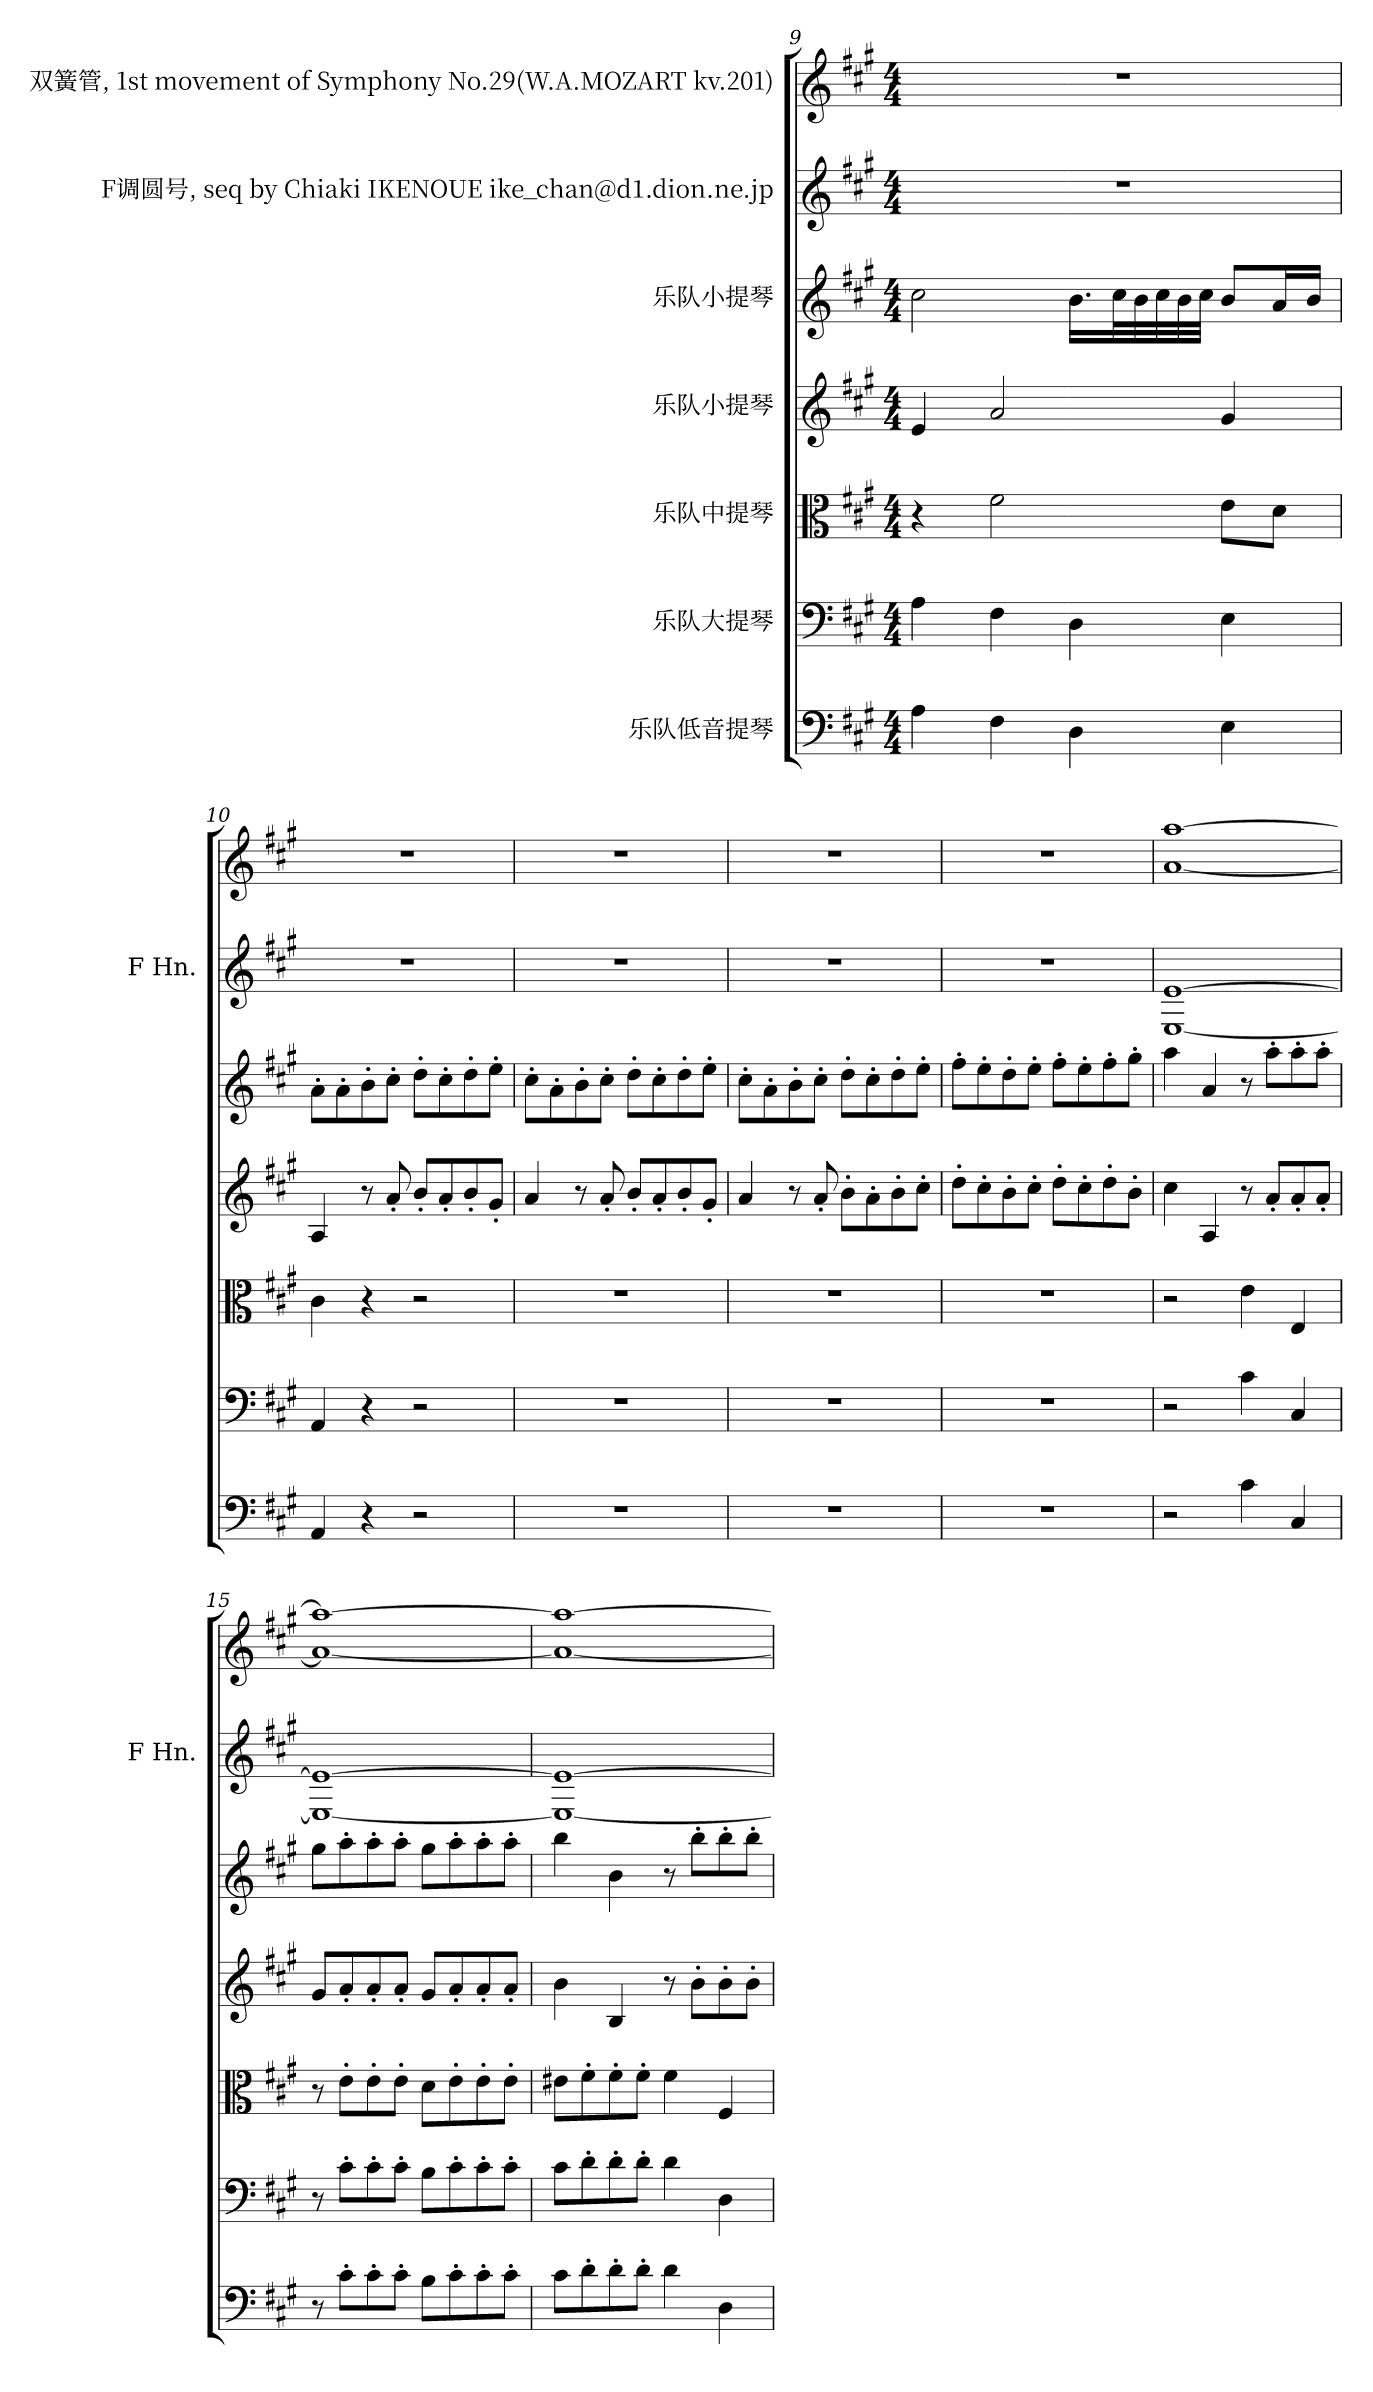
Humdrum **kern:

**kern	**kern	**kern	**kern	**kern	**kern	**kern
*part7	*part6	*part5	*part4	*part3	*part2	*part1
*staff7	*staff6	*staff5	*staff4	*staff3	*staff2	*staff1
*I"乐队低音提琴	*I"乐队大提琴	*I"乐队中提琴	*I"乐队小提琴	*I"乐队小提琴	*I"F调圆号, seq by Chiaki IKENOUE ike_chan@d1.dion.ne.jp	*I"双簧管, 1st movement of Symphony No.29(W.A.MOZART kv.201)
*	*	*	*	*	*I'F Hn.	*
*clefF4	*clefF4	*clefC3	*clefG2	*clefG2	*clefG2	*clefG2
*ITrd7c12	*	*	*	*	*ITrd4c7	*
*k[f#c#g#]	*k[f#c#g#]	*k[f#c#g#]	*k[f#c#g#]	*k[f#c#g#]	*k[f#c#]	*k[f#c#g#]
*M4/4	*M4/4	*M4/4	*M4/4	*M4/4	*M4/4	*M4/4
=9	=9	=9	=9	=9	=9	=9
4AA\	4A\	4r	4e/	2cc#\	1r	1r
4FF#\	4F#\	2f#\	2a/	.	.	.
4DD\	4D\	.	.	16.b\LL	.	.
.	.	.	.	32cc#\L	.	.
.	.	.	.	32b\	.	.
.	.	.	.	32cc#\	.	.
.	.	.	.	32b\	.	.
.	.	.	.	32cc#\JJJ	.	.
4EE\	4E\	8e\L	4g#/	8b/L	.	.
.	.	8d\J	.	16a/L	.	.
.	.	.	.	16b/JJ	.	.
=10	=10	=10	=10	=10	=10	=10
4AAA/	4AA/	4c#\	4A/	8a'\L	1r	1r
.	.	.	.	8a'\	.	.
4r	4r	4r	8r	8b'\	.	.
.	.	.	8a'/	8cc#'\J	.	.
2r	2r	2r	8b'/L	8dd'\L	.	.
.	.	.	8a'/	8cc#'\	.	.
.	.	.	8b'/	8dd'\	.	.
.	.	.	8g#'/J	8ee'\J	.	.
=11	=11	=11	=11	=11	=11	=11
1r	1r	1r	4a/	8cc#'\L	1r	1r
.	.	.	.	8a'\	.	.
.	.	.	8r	8b'\	.	.
.	.	.	8a'/	8cc#'\J	.	.
.	.	.	8b'/L	8dd'\L	.	.
.	.	.	8a'/	8cc#'\	.	.
.	.	.	8b'/	8dd'\	.	.
.	.	.	8g#'/J	8ee'\J	.	.
!!LO:PB:g=z
=12	=12	=12	=12	=12	=12	=12
1r	1r	1r	4a/	8cc#'\L	1r	1r
.	.	.	.	8a'\	.	.
.	.	.	8r	8b'\	.	.
.	.	.	8a'/	8cc#'\J	.	.
.	.	.	8b'\L	8dd'\L	.	.
.	.	.	8a'\	8cc#'\	.	.
.	.	.	8b'\	8dd'\	.	.
.	.	.	8cc#'\J	8ee'\J	.	.
=13	=13	=13	=13	=13	=13	=13
1r	1r	1r	8dd'\L	8ff#'\L	1r	1r
.	.	.	8cc#'\	8ee'\	.	.
.	.	.	8b'\	8dd'\	.	.
.	.	.	8cc#'\J	8ee'\J	.	.
.	.	.	8dd'\L	8ff#'\L	.	.
.	.	.	8cc#'\	8ee'\	.	.
.	.	.	8dd'\	8ff#'\	.	.
.	.	.	8b'\J	8gg#'\J	.	.
=14	=14	=14	=14	=14	=14	=14
*	*	*	*	*	*	*^
2r	2r	2r	4cc#\	4aa\	[1AA [1A	[1aa	[1a
.	.	.	4A/	4a/	.	.	.
4C#\	4c#\	4e\	8r	8r	.	.	.
.	.	.	8a'/L	8aa'\L	.	.	.
4CC#/	4C#/	4E/	8a'/	8aa'\	.	.	.
.	.	.	8a'/J	8aa'\J	.	.	.
=15	=15	=15	=15	=15	=15	=15	=15
8r	8r	8r	8g#/L	8gg#\L	1AA_ 1A_	1aa_	1a_
8C#'\L	8c#'\L	8e'\L	8a'/	8aa'\	.	.	.
8C#'\	8c#'\	8e'\	8a'/	8aa'\	.	.	.
8C#'\J	8c#'\J	8e'\J	8a'/J	8aa'\J	.	.	.
8BB\L	8B\L	8d\L	8g#/L	8gg#\L	.	.	.
8C#'\	8c#'\	8e'\	8a'/	8aa'\	.	.	.
8C#'\	8c#'\	8e'\	8a'/	8aa'\	.	.	.
8C#'\J	8c#'\J	8e'\J	8a'/J	8aa'\J	.	.	.
!!LO:PB:g=z	!!
=16	=16	=16	=16	=16	=16	=16	=16
8C#\L	8c#\L	8e#X\L	4b\	4bb\	1AA_ 1A_	1aa_	1a_
8D'\	8d'\	8f#'\	.	.	.	.	.
8D'\	8d'\	8f#'\	4B/	4b\	.	.	.
8D'\J	8d'\J	8f#'\J	.	.	.	.	.
4D\	4d\	4f#\	8r	8r	.	.	.
.	.	.	8b'\L	8bb'\L	.	.	.
4DD\	4D\	4F#/	8b'\	8bb'\	.	.	.
.	.	.	8b'\J	8bb'\J	.	.	.
*	*	*	*	*	*	*v	*v
=	=	=	=	=	=	=
*-	*-	*-	*-	*-	*-	*-
